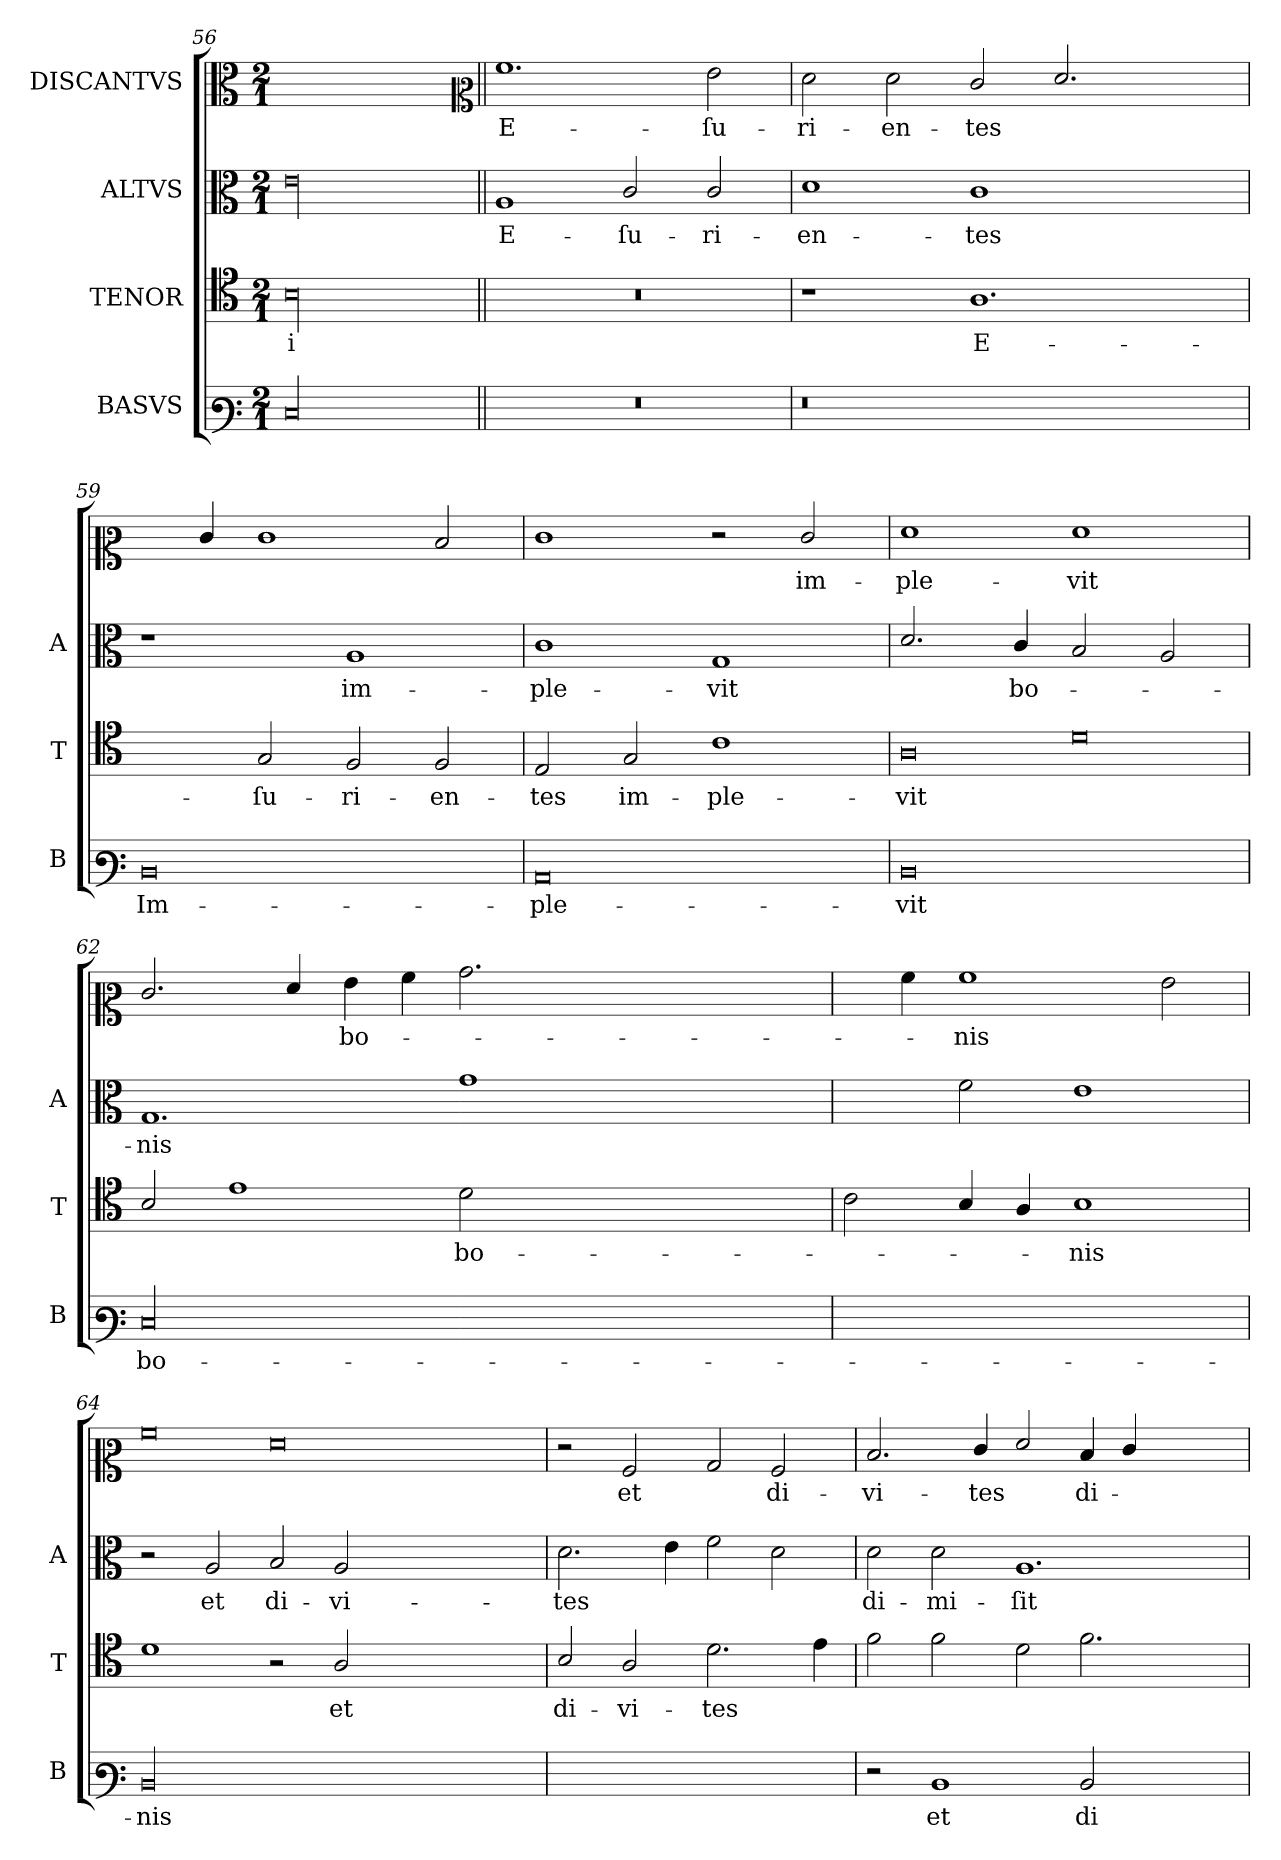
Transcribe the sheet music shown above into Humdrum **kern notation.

**kern	**text	**kern	**text	**kern	**text	**kern	**text
*part4	*part4	*part3	*part3	*part2	*part2	*part1	*part1
*staff4	*staff4	*staff3	*staff3	*staff2	*staff2	*staff1	*staff1
*I"BASVS	*	*I"TENOR	*	*I"ALTVS	*	*I"DISCANTVS	*
*I'B	*	*I'T	*	*I'A	*	*	*
*clefF3	*	*clefC4	*	*clefC3	*	*clefC3	*
*k[]	*	*k[]	*	*k[]	*	*k[]	*
*E:phr	*	*E:phr	*	*E:phr	*	*E:phr	*
*M2/1	*	*M2/1	*	*M2/1	*	*M2/1	*
=56	=56	=56	=56	=56	=56	=56	=56
!LO:N:vis=00	!	!LO:N:vis=00	!	!LO:N:vis=00	!	!	!
0E	.	0B	-i	0e	.	0ryy	.
*	*	*	*	*	*	*clefC2	*
=57||	=57||	=57||	=57||	=57||	=57||	=57||	=57||
0r	.	0r	.	1A	E-	1.a	E-
.	.	.	.	2c/	-ſu-	.	.
.	.	.	.	2c/	-ri-	2g\	-ſu-
=58	=58	=58	=58	=58	=58	=58	=58
0r	.	1r	.	1d	-en-	2f\	-ri-
.	.	.	.	.	.	2f\	-en-
.	.	1.A	E-	1c	-tes	2e/	-tes
.	.	.	.	.	.	2.f/	.
2ryy	.	.	.	2ryy	.	.	.
.	.	.	.	.	.	4ryy	.
=59	=59	=59	=59	=59	=59	=59	=59
0D	Im-	2ryy	.	1r	.	4ryy	.
.	.	.	.	.	.	4e/	.
.	.	2G/	-ſu-	.	.	1e	.
.	.	2F/	-ri-	1A	im-	.	.
.	.	2F/	-en-	.	.	2d/	.
=60	=60	=60	=60	=60	=60	=60	=60
0C	-ple-	2E/	-tes	1c	-ple-	1e	.
.	.	2G/	im-	.	.	.	.
.	.	1c	-ple-	1G	-vit	2r	.
.	.	.	.	.	.	2e/	im-
=61	=61	=61	=61	=61	=61	=61	=61
!	!	!LO:N:vis=0	!	!	!	!	!
0D	-vit	1A	-vit	2.d/	.	1f	-ple-
.	.	.	.	4c/	bo-	.	.
!	!	!LO:N:vis=0	!	!	!	!	!
.	.	1d	.	2B/	.	1f	-vit
.	.	.	.	2A/	.	.	.
=62	=62	=62	=62	=62	=62	=62	=62
00E	bo-	2B/	.	1.G	-nis	2.e/	.
.	.	1e	.	.	.	.	.
.	.	.	.	.	.	4f/	.
.	.	.	.	.	.	4g\	bo-
.	.	.	.	.	.	4a\	.
.	.	2d\	bo-	1g	.	2.b\	.
.	.	0ryy	.	.	.	.	.
.	.	.	.	.	.	1..ryy	.
.	.	.	.	1.ryy	.	.	.
=63	=63	=63	=63	=63	=63	=63	=63
0ryy	.	2c\	.	2ryy	.	4ryy	.
.	.	.	.	.	.	4a\	.
.	.	4B/	.	2f\	.	1a	-nis
.	.	4A/	.	.	.	.	.
.	.	1B	-nis	1e	.	.	.
.	.	.	.	.	.	2g\	.
=64	=64	=64	=64	=64	=64	=64	=64
!	!	!	!	!	!	!LO:N:vis=0	!
00D	-nis	1d	.	2r	.	1a	.
.	.	.	.	2A/	et	.	.
!	!	!	!	!	!	!LO:N:vis=0	!
.	.	2r	.	2B/	di-	1f	.
.	.	2A/	et	2A/	-vi-	.	.
.	.	0ryy	.	0ryy	.	0ryy	.
=65	=65	=65	=65	=65	=65	=65	=65
0ryy	.	2B/	di-	2.d\	-tes	2r	.
.	.	2A/	-vi-	.	.	2A/	et
.	.	.	.	4e\	.	.	.
.	.	2.d\	-tes	2f\	.	2B/	.
.	.	.	.	2d\	.	2A/	di-
.	.	4e\	.	.	.	.	.
=66	=66	=66	=66	=66	=66	=66	=66
2r	.	2f\	.	2d\	di-	2.d/	-vi-
1D	et	2f\	.	2d\	-mi-	.	.
.	.	.	.	.	.	4e/	-tes
.	.	2d\	.	1.A	-ſit	2f/	.
2D/	di-	2.f\	.	.	.	4d/	di-
.	.	.	.	.	.	4e/	.
2ryy	.	.	.	.	.	2ryy	.
.	.	4ryy	.	.	.	.	.
=	=	=	=	=	=	=	=
*-	*-	*-	*-	*-	*-	*-	*-
